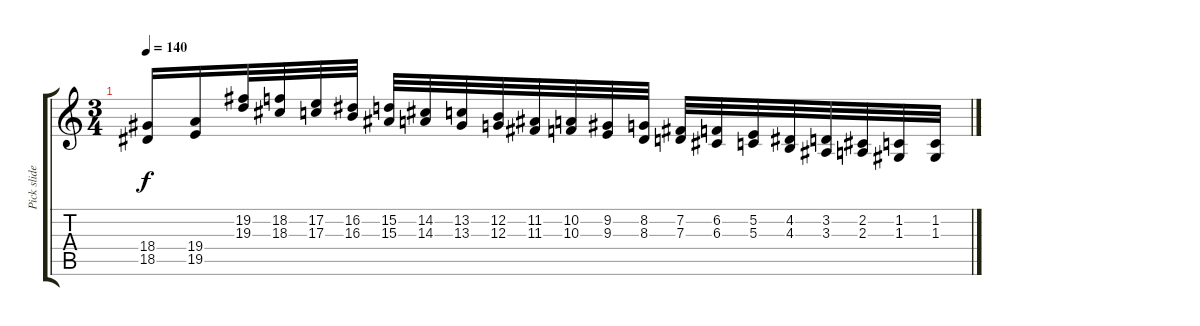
\track ("Pick slide" "Pick slide") {instrument guitarfretnoise}
\staff {score tabs}
\tuning (E4 B3 G3 D3 A2 E2) {hide}
\ts (3 4)
\tempo 140
\clef g2
\ks c
(18.4 18.5).16{dy f} (19.4 19.5).16 (19.2 19.3).32 (18.2 18.3).32 (17.2 17.3).32 (16.2 16.3).32 (15.2 15.3).32 (14.2 14.3).32 (13.2 13.3).32 (12.2 12.3).32 (11.2 11.3).32 (10.2 10.3).32 (9.2 9.3).32 (8.2 8.3).32 (7.2 7.3).32 (6.2 6.3).32 (5.2 5.3).32 (4.2 4.3).32 (3.2 3.3).32 (2.2 2.3).32 (1.2 1.3).32 (1.2 1.3).32
